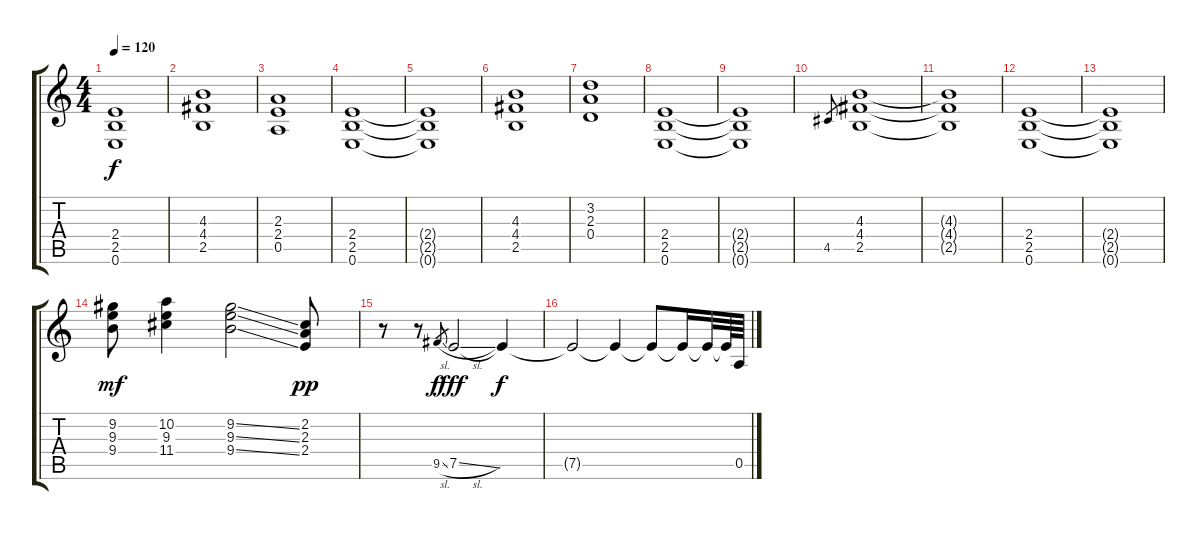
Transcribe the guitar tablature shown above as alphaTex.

\track "" {instrument distortionguitar}
\staff {score tabs}
\tuning (E4 B3 G3 D3 A2 E2) {hide}
\ts (4 4)
\tempo 120
\clef g2
\ks c
(2.4{t} 2.5{t} 0.6{t}).1{dy f} |
(4.3 4.4 2.5).1 |
(2.3 2.4 0.5).1 |
(2.4 2.5 0.6).1 |
(2.4{t} 2.5{t} 0.6{t}).1 |
(4.3 4.4 2.5).1 |
(3.2 2.3 0.4).1 |
(2.4 2.5 0.6).1 |
(2.4{t} 2.5{t} 0.6{t}).1 |
4.5.8{gr} (4.3 4.4 2.5).1 |
(4.3{t} 4.4{t} 2.5{t}).1 |
(2.4 2.5 0.6).1 |
(2.4{t} 2.5{t} 0.6{t}).1 |
(9.2 9.3 9.4).8{dy mf} (10.2 9.3 11.4).4 (9.2{ss} 9.3{ss} 9.4{ss}).2 (2.2 2.3 2.4).8{dy pp} |
r.8 r.8 9.5{sl}.8{gr dy f} 7.5{sl}.2{dy fff} 7.5{t}.4{dy f} |
7.5{t}.2 7.5{t}.4 7.5{t}.8 7.5{t}.16 7.5{t}.32 7.5{t}.64 0.5.64
